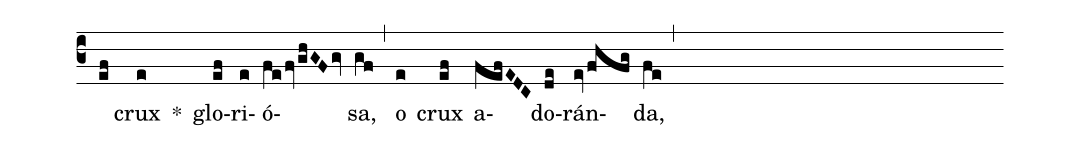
annotation: 3. Resp.;
annotation: VIII.;
%%
(c3)
(ef) crux(e) *() glo(ef)ri(e)ó(fefvghGFgv)sa,(gf) (,)
o(e) crux(ef) a(fefEDC)do(de)rán(evfhfg)da,(fe) (,)
